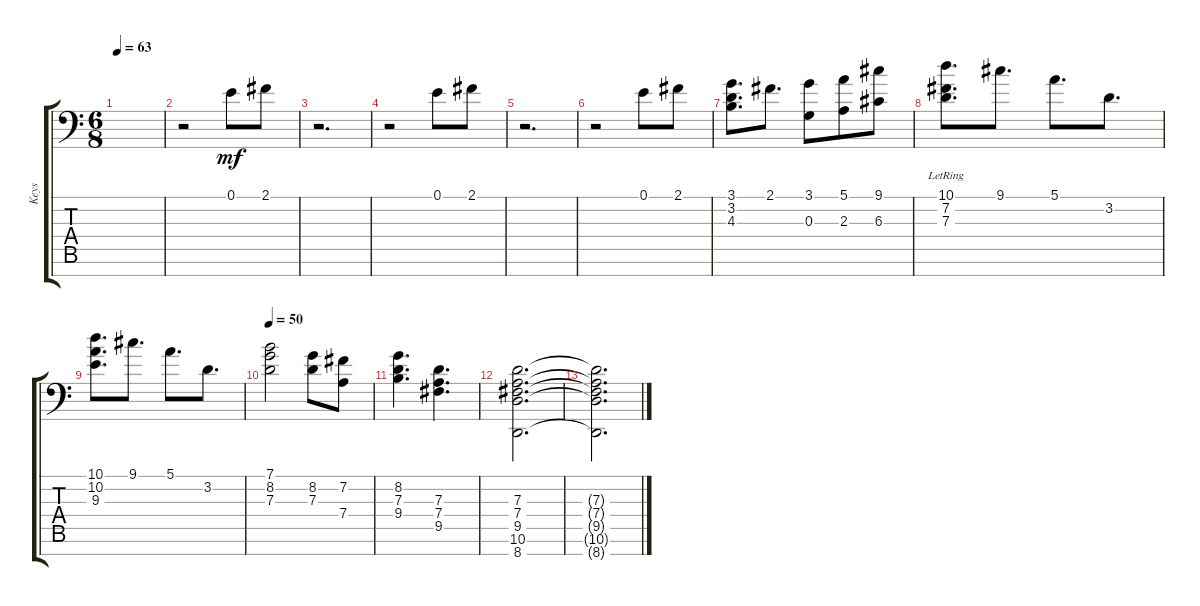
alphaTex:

\track ("Keys" "Keys") {instrument acousticgrandpiano}
\staff {score tabs}
\tuning (E4 B3 G3 D3 A2 E2 Gb1) {hide}
\ts (6 8)
\tempo 63
\clef f4
\ks c
|
r.2{volume 16 instrument acousticgrandpiano} 0.1.8{dy mf} 2.1.8 |
r.2{d} |
r.2 0.1.8 2.1.8 |
r.2{d} |
r.2 0.1.8 2.1.8 |
(3.1 3.2 4.3).8{d} 2.1.8{d} (3.1 0.3).8 (5.1 2.3).8 (9.1 6.3).8 |
(10.1 7.2{lr} 7.3{lr}).8{d} 9.1.8{d} 5.1.8{d} 3.2.8{d} |
(10.1 10.2 9.3).8{d} 9.1.8{d} 5.1.8{d} 3.2.8{d} |
\tempo 50
(7.1 8.2 7.3).2 (8.2 7.3).8 (7.2 7.4).8 |
(8.2 7.3 9.4).4{d} (7.3 7.4 9.5).4{d} |
(7.3 7.4 9.5 10.6 8.7).2{d} |
(7.3{t} 7.4{t} 9.5{t} 10.6{t} 8.7{t}).2{d}
